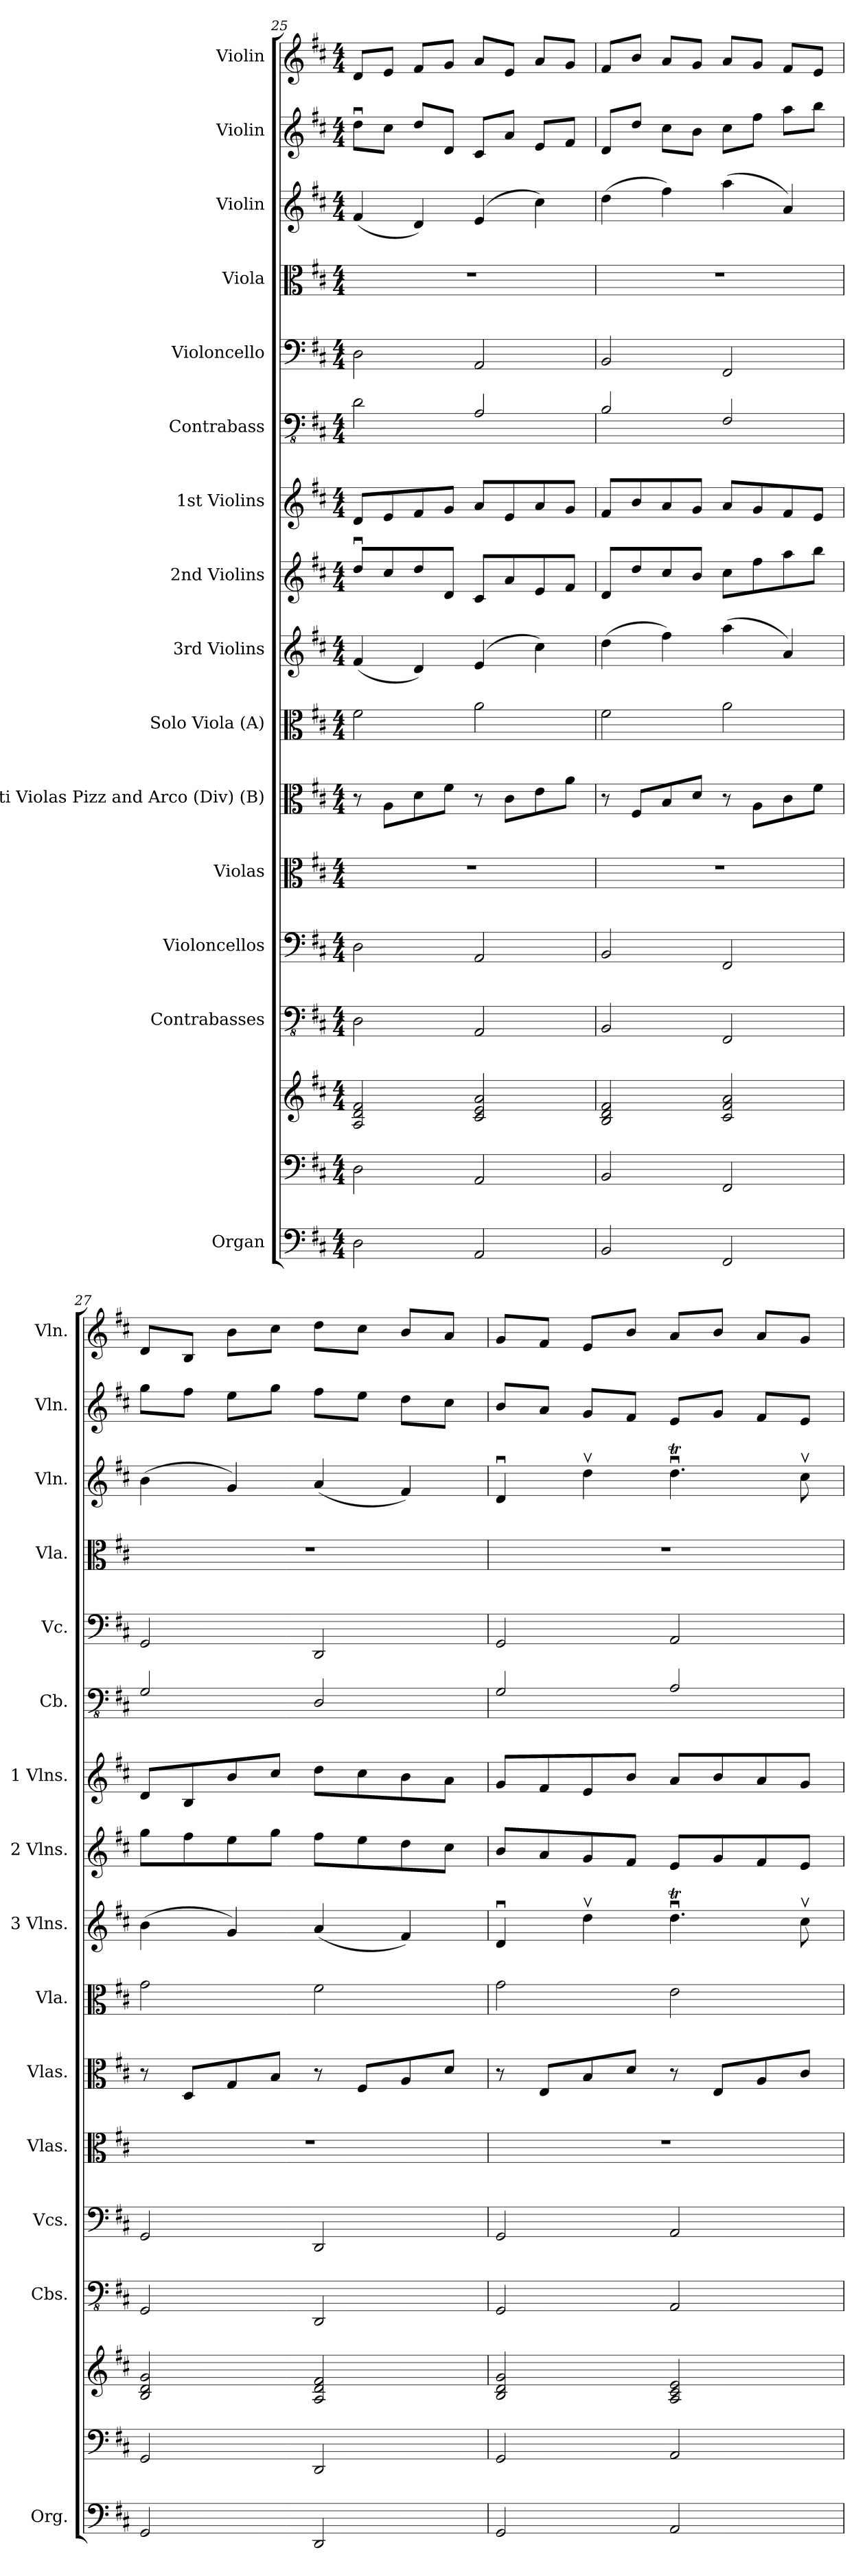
**kern	**kern	**kern	**kern	**kern	**kern	**kern	**kern	**kern	**kern	**kern	**kern	**kern	**kern	**kern	**kern	**kern
*part15	*part15	*part15	*part14	*part13	*part12	*part11	*part10	*part9	*part8	*part7	*part6	*part5	*part4	*part3	*part2	*part1
*staff17	*staff16	*staff15	*staff14	*staff13	*staff12	*staff11	*staff10	*staff9	*staff8	*staff7	*staff6	*staff5	*staff4	*staff3	*staff2	*staff1
*I"Organ	*	*	*I"Contrabasses	*I"Violoncellos	*I"Violas	*I"Tutti Violas Pizz and Arco (Div) (B)	*I"Solo Viola (A)	*I"3rd Violins	*I"2nd Violins	*I"1st Violins	*I"Contrabass	*I"Violoncello	*I"Viola	*I"Violin	*I"Violin	*I"Violin
*I'Org.	*	*	*I'Cbs.	*I'Vcs.	*I'Vlas.	*I'Vlas.	*I'Vla.	*I'3 Vlns.	*I'2 Vlns.	*I'1 Vlns.	*I'Cb.	*I'Vc.	*I'Vla.	*I'Vln.	*I'Vln.	*I'Vln.
*clefF4	*clefF4	*clefG2	*clefFv4	*clefF4	*clefC3	*clefC3	*clefC3	*clefG2	*clefG2	*clefG2	*clefFv4	*clefF4	*clefC3	*clefG2	*clefG2	*clefG2
*	*	*	*	*	*	*	*	*	*	*	*ITrd7c12	*	*	*	*	*
*k[f#c#]	*k[f#c#]	*k[f#c#]	*k[f#c#]	*k[f#c#]	*k[f#c#]	*k[f#c#]	*k[f#c#]	*k[f#c#]	*k[f#c#]	*k[f#c#]	*k[f#c#]	*k[f#c#]	*k[f#c#]	*k[f#c#]	*k[f#c#]	*k[f#c#]
*M4/4	*M4/4	*M4/4	*M4/4	*M4/4	*M4/4	*M4/4	*M4/4	*M4/4	*M4/4	*M4/4	*M4/4	*M4/4	*M4/4	*M4/4	*M4/4	*M4/4
=25	=25	=25	=25	=25	=25	=25	=25	=25	=25	=25	=25	=25	=25	=25	=25	=25
2D\	2D\	2A/ 2d/ 2f#/	2DD\	2D\	1r	8r	2f#\	(4f#/	8ddu/L	8d/L	2DD\	2D\	1r	(4f#/	8ddu\L	8d/L
.	.	.	.	.	.	8A\L	.	.	8cc#/	8e/	.	.	.	.	8cc#\J	8e/J
.	.	.	.	.	.	8d\	.	4d/)	8dd/	8f#/	.	.	.	4d/)	8dd/L	8f#/L
.	.	.	.	.	.	8f#\J	.	.	8d/J	8g/J	.	.	.	.	8d/J	8g/J
2AA/	2AA/	2c#/ 2e/ 2a/	2AAA/	2AA/	.	8r	2a\	(4e/	8c#/L	8a/L	2AAA/	2AA/	.	(4e/	8c#/L	8a/L
.	.	.	.	.	.	8c#\L	.	.	8a/	8e/	.	.	.	.	8a/J	8e/J
.	.	.	.	.	.	8e\	.	4cc#\)	8e/	8a/	.	.	.	4cc#\)	8e/L	8a/L
.	.	.	.	.	.	8a\J	.	.	8f#/J	8g/J	.	.	.	.	8f#/J	8g/J
=26	=26	=26	=26	=26	=26	=26	=26	=26	=26	=26	=26	=26	=26	=26	=26	=26
2BB/	2BB/	2B/ 2d/ 2f#/	2BBB/	2BB/	1r	8r	2f#\	(4dd\	8d/L	8f#/L	2BBB/	2BB/	1r	(4dd\	8d/L	8f#/L
.	.	.	.	.	.	8F#/L	.	.	8dd/	8b/	.	.	.	.	8dd/J	8b/J
.	.	.	.	.	.	8B/	.	4ff#\)	8cc#/	8a/	.	.	.	4ff#\)	8cc#\L	8a/L
.	.	.	.	.	.	8d/J	.	.	8b/J	8g/J	.	.	.	.	8b\J	8g/J
2FF#/	2FF#/	2c#/ 2f#/ 2a/	2FFF#/	2FF#/	.	8r	2a\	(4aa\	8cc#\L	8a/L	2FFF#/	2FF#/	.	(4aa\	8cc#\L	8a/L
.	.	.	.	.	.	8A\L	.	.	8ff#\	8g/	.	.	.	.	8ff#\J	8g/J
.	.	.	.	.	.	8c#\	.	4a/)	8aa\	8f#/	.	.	.	4a/)	8aa\L	8f#/L
.	.	.	.	.	.	8f#\J	.	.	8bb\J	8e/J	.	.	.	.	8bb\J	8e/J
=27	=27	=27	=27	=27	=27	=27	=27	=27	=27	=27	=27	=27	=27	=27	=27	=27
2GG/	2GG/	2B/ 2d/ 2g/	2GGG/	2GG/	1r	8r	2g\	(4b\	8gg\L	8d/L	2GGG/	2GG/	1r	(4b\	8gg\L	8d/L
.	.	.	.	.	.	8D/L	.	.	8ff#\	8B/	.	.	.	.	8ff#\J	8B/J
.	.	.	.	.	.	8G/	.	4g/)	8ee\	8b/	.	.	.	4g/)	8ee\L	8b\L
.	.	.	.	.	.	8B/J	.	.	8gg\J	8cc#/J	.	.	.	.	8gg\J	8cc#\J
2DD/	2DD/	2A/ 2d/ 2f#/	2DDD/	2DD/	.	8r	2f#\	(4a/	8ff#\L	8dd\L	2DDD/	2DD/	.	(4a/	8ff#\L	8dd\L
.	.	.	.	.	.	8F#/L	.	.	8ee\	8cc#\	.	.	.	.	8ee\J	8cc#\J
.	.	.	.	.	.	8A/	.	4f#/)	8dd\	8b\	.	.	.	4f#/)	8dd\L	8b/L
.	.	.	.	.	.	8d/J	.	.	8cc#\J	8a\J	.	.	.	.	8cc#\J	8a/J
=28	=28	=28	=28	=28	=28	=28	=28	=28	=28	=28	=28	=28	=28	=28	=28	=28
2GG/	2GG/	2B/ 2d/ 2g/	2GGG/	2GG/	1r	8r	2g\	4du/	8b/L	8g/L	2GGG/	2GG/	1r	4du/	8b/L	8g/L
.	.	.	.	.	.	8E/L	.	.	8a/	8f#/	.	.	.	.	8a/J	8f#/J
.	.	.	.	.	.	8B/	.	4ddv\	8g/	8e/	.	.	.	4ddv\	8g/L	8e/L
.	.	.	.	.	.	8d/J	.	.	8f#/J	8b/J	.	.	.	.	8f#/J	8b/J
2AA/	2AA/	2A/ 2c#/ 2e/	2AAA/	2AA/	.	8r	2e\	4.ddTu\	8e/L	8a/L	2AAA/	2AA/	.	4.ddTu\	8e/L	8a/L
.	.	.	.	.	.	8E/L	.	.	8g/	8b/	.	.	.	.	8g/J	8b/J
.	.	.	.	.	.	8A/	.	.	8f#/	8a/	.	.	.	.	8f#/L	8a/L
.	.	.	.	.	.	8c#/J	.	8cc#v\	8e/J	8g/J	.	.	.	8cc#v\	8e/J	8g/J
=	=	=	=	=	=	=	=	=	=	=	=	=	=	=	=	=
*-	*-	*-	*-	*-	*-	*-	*-	*-	*-	*-	*-	*-	*-	*-	*-	*-
